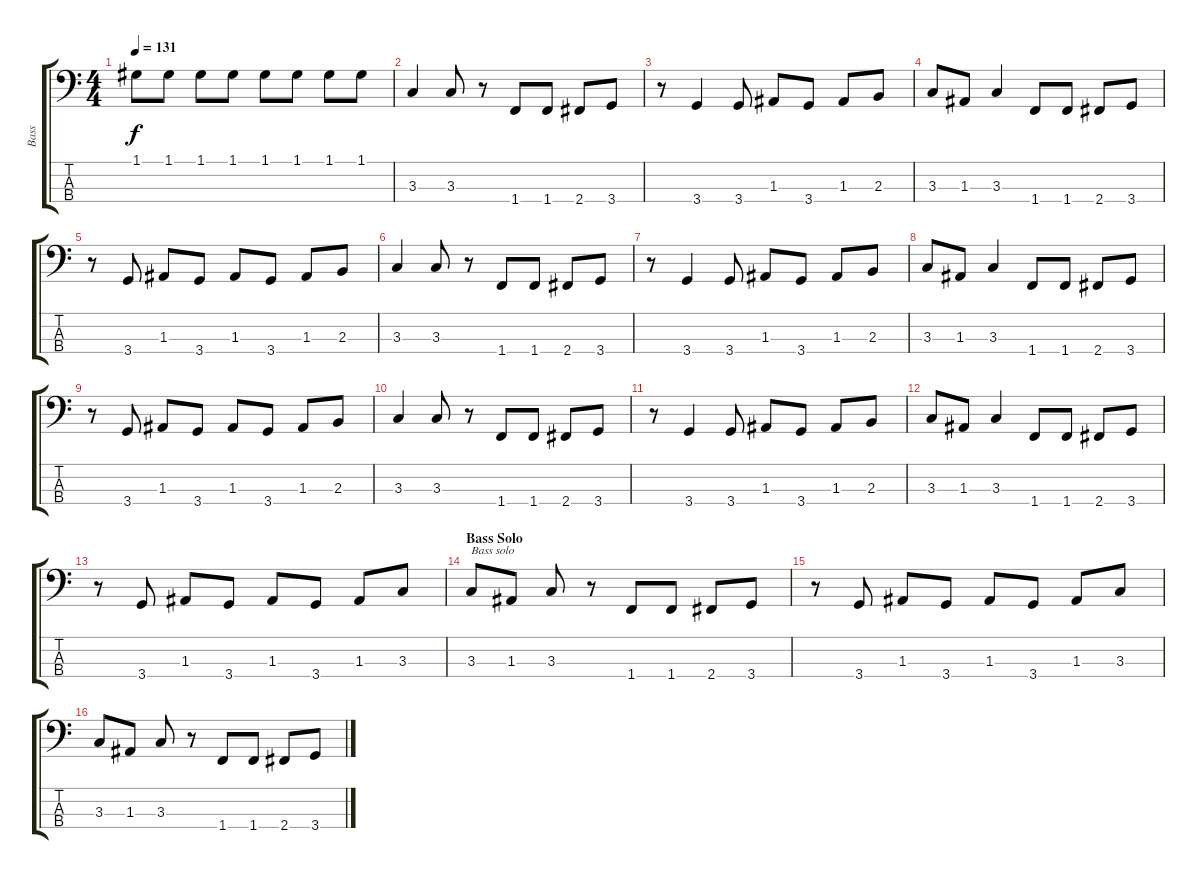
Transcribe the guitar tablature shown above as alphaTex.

\track ("Bass" "Bass") {instrument electricbassfinger}
\staff {score tabs}
\tuning (G2 D2 A1 E1) {hide}
\ts (4 4)
\tempo 131
\clef f4
\ks c
1.1.8{dy f} 1.1.8 1.1.8 1.1.8 1.1.8 1.1.8 1.1.8 1.1.8 |
3.3.4 3.3.8 r.8 1.4.8 1.4.8 2.4.8 3.4.8 |
r.8 3.4.4 3.4.8 1.3.8 3.4.8 1.3.8 2.3.8 |
3.3.8 1.3.8 3.3.4 1.4.8 1.4.8 2.4.8 3.4.8 |
r.8 3.4.8 1.3.8 3.4.8 1.3.8 3.4.8 1.3.8 2.3.8 |
3.3.4 3.3.8 r.8 1.4.8 1.4.8 2.4.8 3.4.8 |
r.8 3.4.4 3.4.8 1.3.8 3.4.8 1.3.8 2.3.8 |
3.3.8 1.3.8 3.3.4 1.4.8 1.4.8 2.4.8 3.4.8 |
r.8 3.4.8 1.3.8 3.4.8 1.3.8 3.4.8 1.3.8 2.3.8 |
3.3.4 3.3.8 r.8 1.4.8 1.4.8 2.4.8 3.4.8 |
r.8 3.4.4 3.4.8 1.3.8 3.4.8 1.3.8 2.3.8 |
3.3.8 1.3.8 3.3.4 1.4.8 1.4.8 2.4.8 3.4.8 |
r.8 3.4.8 1.3.8 3.4.8 1.3.8 3.4.8 1.3.8 3.3.8 |
\section ("" "Bass Solo")
3.3.8{txt "Bass solo"} 1.3.8 3.3.8 r.8 1.4.8 1.4.8 2.4.8 3.4.8 |
r.8 3.4.8 1.3.8 3.4.8 1.3.8 3.4.8 1.3.8 3.3.8 |
3.3.8 1.3.8 3.3.8 r.8 1.4.8 1.4.8 2.4.8 3.4.8
